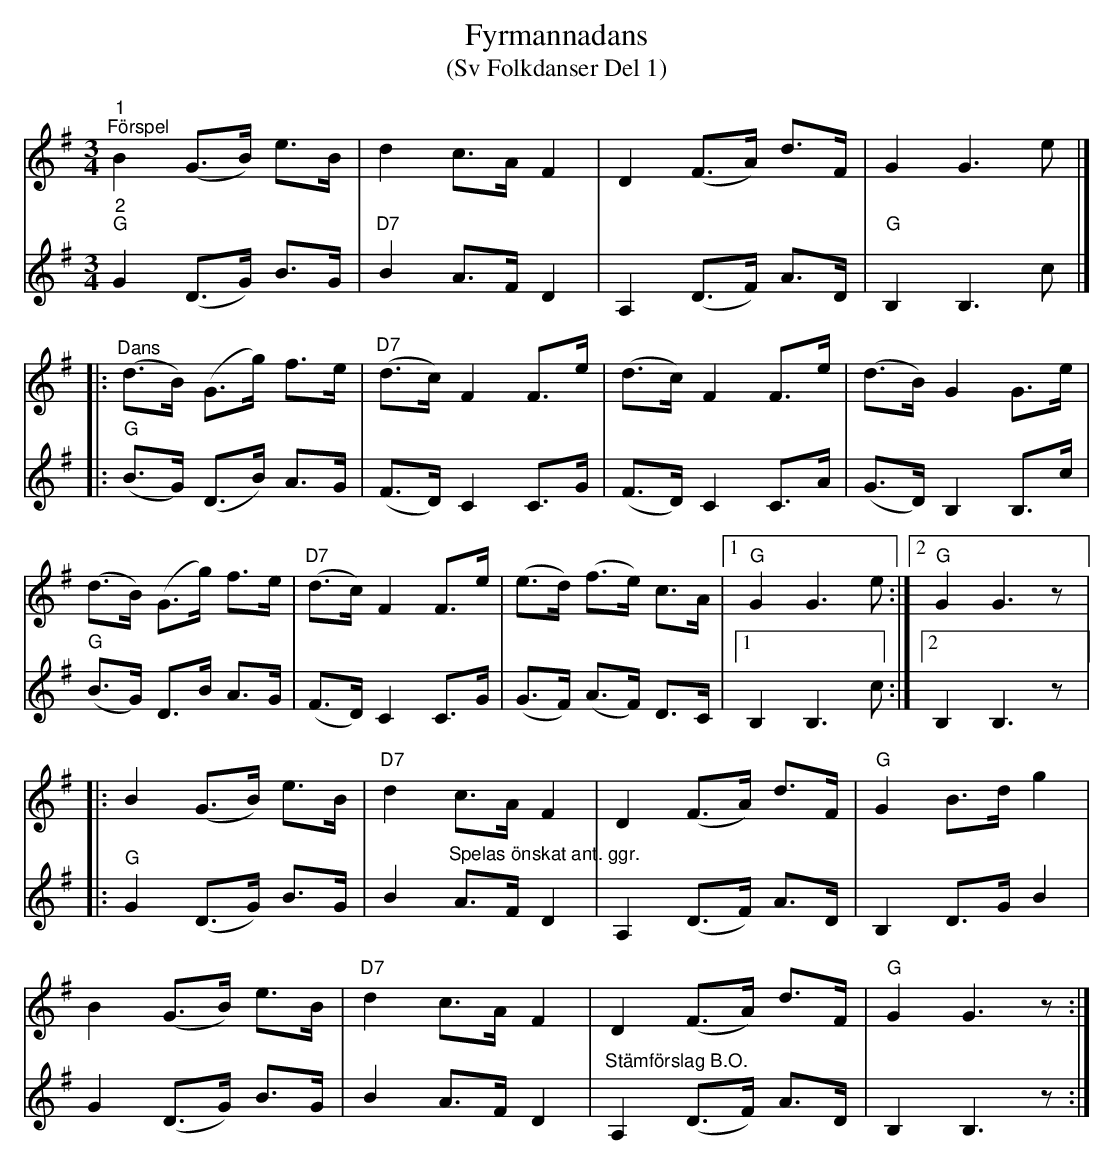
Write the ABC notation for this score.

X:1
T:Fyrmannadans
T:(Sv Folkdanser Del 1)
L:1/8
M:3/4
K:G
V:1
"^1""^Förspel" B2 (G>B) e>B | d2 c>A F2 | D2 (F>A) d>F | G2 G3 e |]
[K:G]|: "^Dans" (d>B) (G>g) f>e |"D7" (d>c) F2 F>e | (d>c) F2 F>e | (d>B) G2 G>e |
(d>B) (G>g) f>e |"D7" (d>c) F2 F>e | (e>d) (f>e) c>A |1"G" G2 G3 e :|2 "G" G2 G3 z |:
B2 (G>B) e>B |"D7" d2 c>A F2 | D2 (F>A) d>F |"G" G2 B>d g2 |
B2 (G>B) e>B | "D7" d2 c>A F2 | D2 (F>A) d>F |"G" G2 G3 z :|
V:2
"^2""G" G2 (D>G) B>G |"D7" B2 A>F D2 | A,2 (D>F) A>D |"G" B,2 B,3 c |]
[K:G]|:"G" (B>G) (D>B) A>G | (F>D) C2 C>G | (F>D) C2 C>A | (G>D) B,2 B,>c |
"G" (B>G) D>B A>G | (F>D) C2 C>G | (G>F) (A>F) D>C |1 B,2 B,3 c :|2 B,2 B,3 z |:
"G" G2 (D>G) B>G | B2"^Spelas önskat ant. ggr." A>F D2 | A,2 (D>F) A>D | B,2 D>G B2 |
G2 (D>G) B>G | B2 A>F D2 | "^Stämförslag B.O." A,2 (D>F) A>D | B,2 B,3 z :|
